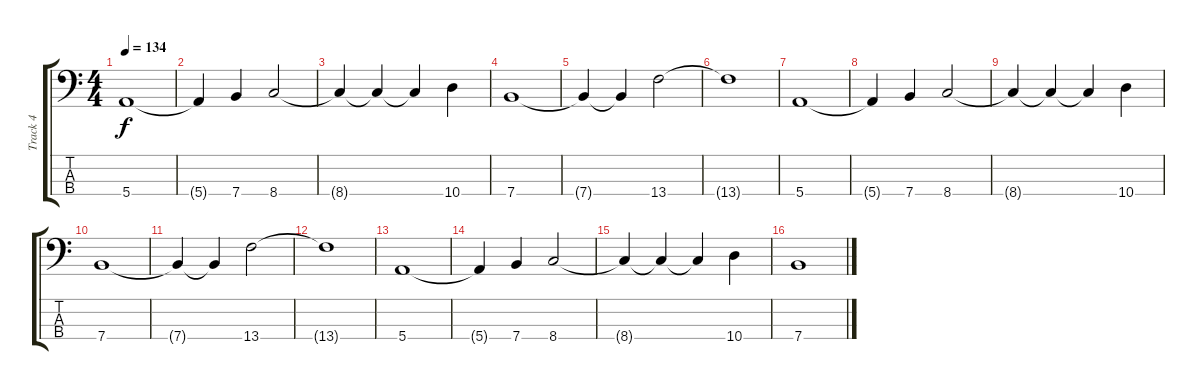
\track ("Track 4" "Track 4") {instrument electricbassfinger}
\staff {score tabs}
\tuning (G2 D2 A1 E1) {hide}
\ts (4 4)
\tempo 134
\clef f4
\ks c
5.4.1{dy f} |
5.4{t}.4 7.4.4 8.4.2 |
8.4{t}.4 8.4{t}.4 8.4{t}.4 10.4.4 |
7.4.1 |
7.4{t}.4 7.4{t}.4 13.4.2 |
13.4{t}.1 |
5.4.1 |
5.4{t}.4 7.4.4 8.4.2 |
8.4{t}.4 8.4{t}.4 8.4{t}.4 10.4.4 |
7.4.1 |
7.4{t}.4 7.4{t}.4 13.4.2 |
13.4{t}.1 |
5.4.1 |
5.4{t}.4 7.4.4 8.4.2 |
8.4{t}.4 8.4{t}.4 8.4{t}.4 10.4.4 |
7.4.1
